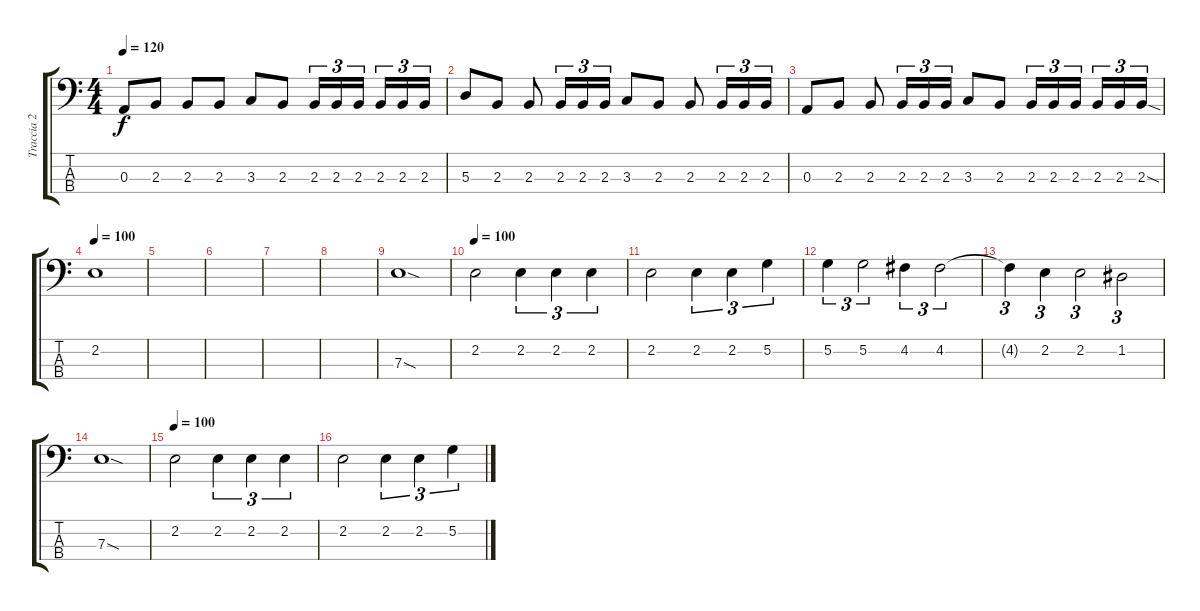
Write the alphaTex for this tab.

\track ("Traccia 2" "Traccia 2") {instrument electricbassfinger}
\staff {score tabs}
\tuning (G2 D2 A1 E1) {hide}
\ts (4 4)
\tempo 120
\clef f4
\ks c
0.3.8{dy f} 2.3.8 2.3.8 2.3.8 3.3.8 2.3.8 2.3.16{tu (3 2)} 2.3.16{tu (3 2)} 2.3.16{tu (3 2)} 2.3.16{tu (3 2)} 2.3.16{tu (3 2)} 2.3.16{tu (3 2)} |
5.3.8 2.3.8 2.3.8 2.3.16{tu (3 2)} 2.3.16{tu (3 2)} 2.3.16{tu (3 2)} 3.3.8 2.3.8 2.3.8 2.3.16{tu (3 2)} 2.3.16{tu (3 2)} 2.3.16{tu (3 2)} |
0.3.8 2.3.8 2.3.8 2.3.16{tu (3 2)} 2.3.16{tu (3 2)} 2.3.16{tu (3 2)} 3.3.8 2.3.8 2.3.16{tu (3 2)} 2.3.16{tu (3 2)} 2.3.16{tu (3 2)} 2.3.16{tu (3 2)} 2.3.16{tu (3 2)} 2.3{sod}.16{tu (3 2)} |
\tempo 100
2.2.1 |
|
|
|
|
7.3{sod}.1 |
\tempo 100
2.2.2 2.2.4{tu (3 2)} 2.2.4{tu (3 2)} 2.2.4{tu (3 2)} |
2.2.2 2.2.4{tu (3 2)} 2.2.4{tu (3 2)} 5.2.4{tu (3 2)} |
5.2.4{tu (3 2)} 5.2.2{tu (3 2)} 4.2.4{tu (3 2)} 4.2.2{tu (3 2)} |
4.2{t}.4{tu (3 2)} 2.2.4{tu (3 2)} 2.2.2{tu (3 2)} 1.2.2{tu (3 2)} |
7.3{sod}.1 |
\tempo 100
2.2.2 2.2.4{tu (3 2)} 2.2.4{tu (3 2)} 2.2.4{tu (3 2)} |
2.2.2 2.2.4{tu (3 2)} 2.2.4{tu (3 2)} 5.2.4{tu (3 2)}
